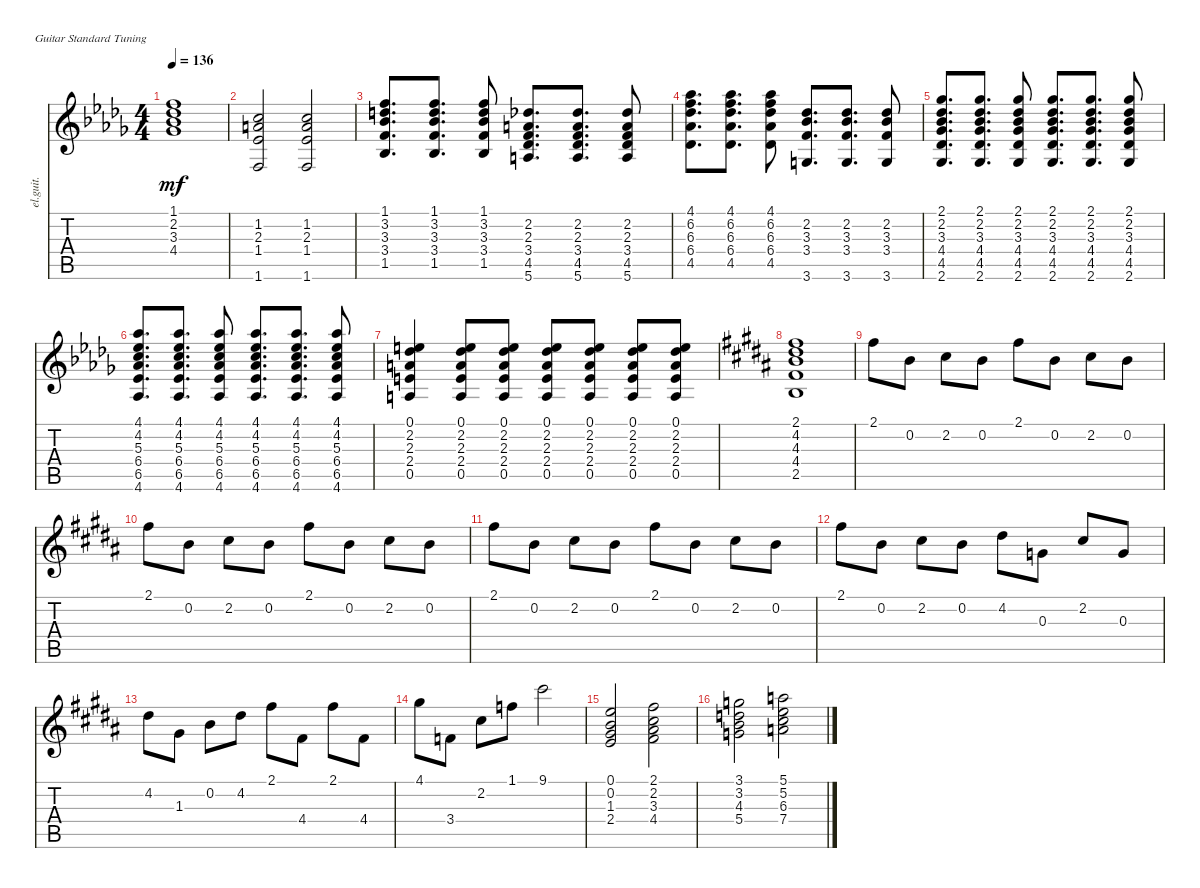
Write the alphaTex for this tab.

\bracketExtendMode nobrackets
\track ("Electric Guitar 1" "el.guit.") {instrument electricguitarclean}
\staff {score tabs}
\tuning (E4 B3 G3 D3 A2 E2)
\ts (4 4)
\tempo 136
\clef g2
\ks db
(4.4{acc b} 3.3{acc b} 2.2{acc b} 1.1{acc forcenatural}).1{dy mf beam Down} |
(1.6{acc forcenatural} 1.4{acc b} 2.3{acc forcenatural} 1.2{acc forcenatural}).2{beam Up} (1.6{acc forcenatural} 1.4{acc b} 2.3{acc forcenatural} 1.2{acc forcenatural}).2{beam Up} |
(1.5{acc b} 3.4{acc forcenatural} 3.3{acc b} 3.2{acc forcenatural} 1.1{acc forcenatural}).8{d beam Up} (3.4{acc forcenatural} 3.2{acc forcenatural} 3.3{acc b} 1.5{acc b} 1.1{acc forcenatural}).8{d beam Up} (1.5{acc b} 3.4{acc forcenatural} 3.3{acc b} 3.2{acc forcenatural} 1.1{acc forcenatural}).8{beam Up} (5.6{acc forcenatural} 4.5{acc b} 3.4{acc forcenatural} 2.3{acc forcenatural} 2.2{acc b}).8{d beam Up} (4.5{acc b} 2.3{acc forcenatural} 3.4{acc forcenatural} 5.6{acc forcenatural} 2.2{acc b}).8{d beam Up} (4.5{acc b} 3.4{acc forcenatural} 2.3{acc forcenatural} 5.6{acc forcenatural} 2.2{acc b}).8{beam Up} |
(4.5{acc b} 6.4{acc b} 6.3{acc b} 6.2{acc forcenatural} 4.1{acc b}).8{d beam Down} (6.4{acc b} 6.2{acc forcenatural} 6.3{acc b} 4.5{acc b} 4.1{acc b}).8{d beam Down} (6.3{acc b} 6.4{acc b} 6.2{acc forcenatural} 4.5{acc b} 4.1{acc b}).8{beam Down} (3.6{acc forcenatural} 3.4{acc forcenatural} 3.3{acc b} 2.2{acc b}).8{d beam Up} (3.6{acc forcenatural} 3.4{acc forcenatural} 3.3{acc b} 2.2{acc b}).8{d beam Up} (3.6{acc forcenatural} 3.4{acc forcenatural} 3.3{acc b} 2.2{acc b}).8{beam Up} |
(4.4{acc b} 4.5{acc b} 2.2{acc b} 2.6{acc b} 3.3{acc b} 2.1{acc b}).8{d beam Up} (2.6{acc b} 4.5{acc b} 4.4{acc b} 3.3{acc b} 2.2{acc b} 2.1{acc b}).8{d beam Up} (2.6{acc b} 3.3{acc b} 4.4{acc b} 2.2{acc b} 4.5{acc b} 2.1{acc b}).8{beam Up} (4.5{acc b} 4.4{acc b} 2.6{acc b} 3.3{acc b} 2.2{acc b} 2.1{acc b}).8{d beam Up} (2.6{acc b} 3.3{acc b} 2.2{acc b} 4.5{acc b} 4.4{acc b} 2.1{acc b}).8{d beam Up} (2.6{acc b} 4.5{acc b} 4.4{acc b} 3.3{acc b} 2.2{acc b} 2.1{acc b}).8{beam Up} |
(6.4{acc b} 5.3{acc forcenatural} 4.2{acc b} 4.6{acc b} 6.5{acc b} 4.1{acc b}).8{d beam Up} (4.6{acc b} 6.5{acc b} 6.4{acc b} 5.3{acc forcenatural} 4.2{acc b} 4.1{acc b}).8{d beam Up} (4.6{acc b} 6.5{acc b} 6.4{acc b} 5.3{acc forcenatural} 4.2{acc b} 4.1{acc b}).8{beam Up} (4.6{acc b} 6.5{acc b} 5.3{acc forcenatural} 6.4{acc b} 4.2{acc b} 4.1{acc b}).8{d beam Up} (4.6{acc b} 6.5{acc b} 5.3{acc forcenatural} 6.4{acc b} 4.2{acc b} 4.1{acc b}).8{d beam Up} (6.5{acc b} 5.3{acc forcenatural} 4.6{acc b} 4.2{acc b} 6.4{acc b} 4.1{acc b}).8{beam Up} |
(0.5{acc forcenatural} 2.3{acc forcenatural} 2.4{acc forcenatural} 2.2{acc b} 0.1{acc forcenatural}).4{beam Up} (0.5{acc forcenatural} 2.4{acc forcenatural} 2.3{acc forcenatural} 2.2{acc b} 0.1{acc forcenatural}).8{beam Up} (2.3{acc forcenatural} 2.4{acc forcenatural} 2.2{acc b} 0.5{acc forcenatural} 0.1{acc forcenatural}).8{beam Up} (0.5{acc forcenatural} 2.4{acc forcenatural} 2.3{acc forcenatural} 2.2{acc b} 0.1{acc forcenatural}).8{beam Up} (0.5{acc forcenatural} 2.4{acc forcenatural} 2.3{acc forcenatural} 2.2{acc b} 0.1{acc forcenatural}).8{beam Up} (0.5{acc forcenatural} 2.4{acc forcenatural} 2.3{acc forcenatural} 2.2{acc b} 0.1{acc forcenatural}).8{beam Up} (0.5{acc forcenatural} 2.4{acc forcenatural} 2.3{acc forcenatural} 2.2{acc b} 0.1{acc forcenatural}).8{beam Up} |
\ks b
(4.2{acc #} 4.3{acc forcenatural} 4.4{acc #} 2.5{acc forcenatural} 2.1{acc #}).1{beam Up} |
2.1{acc #}.8{beam Down} 0.2{acc forcenatural}.8{beam Down} 2.2{acc #}.8{beam Down} 0.2{acc forcenatural}.8{beam Down} 2.1{acc #}.8{beam Down} 0.2{acc forcenatural}.8{beam Down} 2.2{acc #}.8{beam Down} 0.2{acc forcenatural}.8{beam Down} |
2.1{acc #}.8{beam Down} 0.2{acc forcenatural}.8{beam Down} 2.2{acc #}.8{beam Down} 0.2{acc forcenatural}.8{beam Down} 2.1{acc #}.8{beam Down} 0.2{acc forcenatural}.8{beam Down} 2.2{acc #}.8{beam Down} 0.2{acc forcenatural}.8{beam Down} |
2.1{acc #}.8{beam Down} 0.2{acc forcenatural}.8{beam Down} 2.2{acc #}.8{beam Down} 0.2{acc forcenatural}.8{beam Down} 2.1{acc #}.8{beam Down} 0.2{acc forcenatural}.8{beam Down} 2.2{acc #}.8{beam Down} 0.2{acc forcenatural}.8{beam Down} |
2.1{acc #}.8{beam Down} 0.2{acc forcenatural}.8{beam Down} 2.2{acc #}.8{beam Down} 0.2{acc forcenatural}.8{beam Down} 4.2{acc #}.8{beam Down} 0.3{acc forcenatural}.8{beam Down} 2.2{acc #}.8{beam Up} 0.3{acc forcenatural}.8{beam Up} |
4.2{acc #}.8{beam Down} 1.3{acc #}.8{beam Down} 0.2{acc forcenatural}.8{beam Down} 4.2{acc #}.8{beam Down} 2.1{acc #}.8{beam Down} 4.4{acc #}.8{beam Down} 2.1{acc #}.8{beam Down} 4.4{acc #}.8{beam Down} |
4.1{acc #}.8{beam Down} 3.4{acc forcenatural}.8{beam Down} 2.2{acc #}.8{beam Down} 1.1{acc forcenatural}.8{beam Down} 9.1{acc #}.2{beam Down} |
(2.4{acc forcenatural} 0.2{acc forcenatural} 1.3{acc #} 0.1{acc forcenatural}).2{beam Up} (3.3{acc #} 2.2{acc #} 4.4{acc #} 2.1{acc #}).2{beam Down} |
(4.3{acc forcenatural} 3.2{acc forcenatural} 5.4{acc forcenatural} 3.1{acc forcenatural}).2{beam Down} (5.2{acc forcenatural} 7.4{acc forcenatural} 6.3{acc #} 5.1{acc forcenatural}).2{beam Down}
